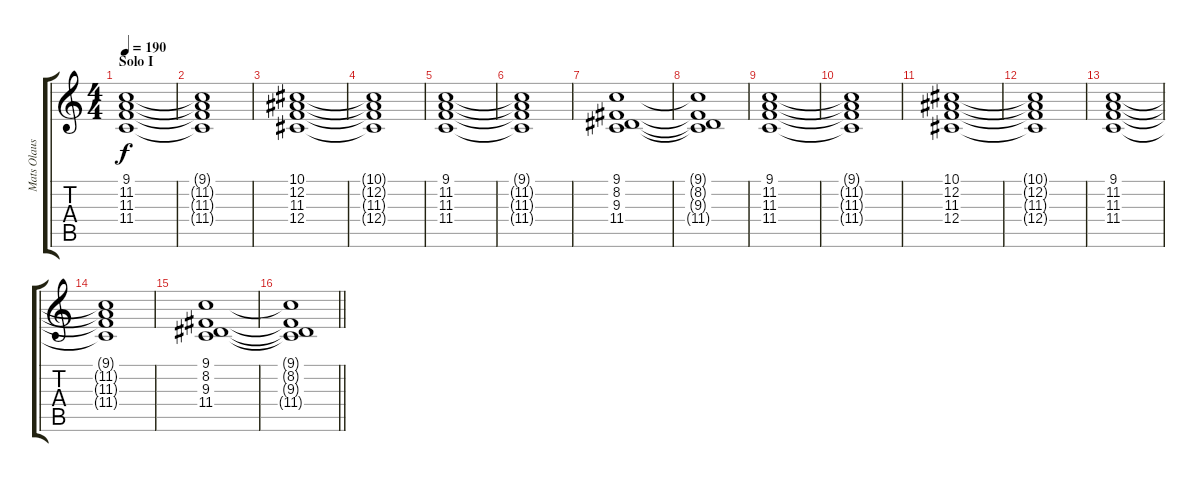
\track ("Mats Olausson" "Mats Olaus") {instrument stringensemble1}
\staff {score tabs}
\tuning (Eb4 Bb3 Gb3 Db3 Ab2 Eb2) {hide}
\ts (4 4)
\section ("" "Solo I")
\tempo 190
\clef g2
\ks c
(9.1 11.2 11.3 11.4).1{dy f} |
(9.1{t} 11.2{t} 11.3{t} 11.4{t}).1 |
(10.1 12.2 11.3 12.4).1 |
(10.1{t} 12.2{t} 11.3{t} 12.4{t}).1 |
(9.1 11.2 11.3 11.4).1 |
(9.1{t} 11.2{t} 11.3{t} 11.4{t}).1 |
(9.1 8.2 9.3 11.4).1 |
(9.1{t} 8.2{t} 9.3{t} 11.4{t}).1 |
(9.1 11.2 11.3 11.4).1 |
(9.1{t} 11.2{t} 11.3{t} 11.4{t}).1 |
(10.1 12.2 11.3 12.4).1 |
(10.1{t} 12.2{t} 11.3{t} 12.4{t}).1 |
(9.1 11.2 11.3 11.4).1 |
(9.1{t} 11.2{t} 11.3{t} 11.4{t}).1 |
(9.1 8.2 9.3 11.4).1 |
\barLineRight lightlight
(9.1{t} 8.2{t} 9.3{t} 11.4{t}).1
